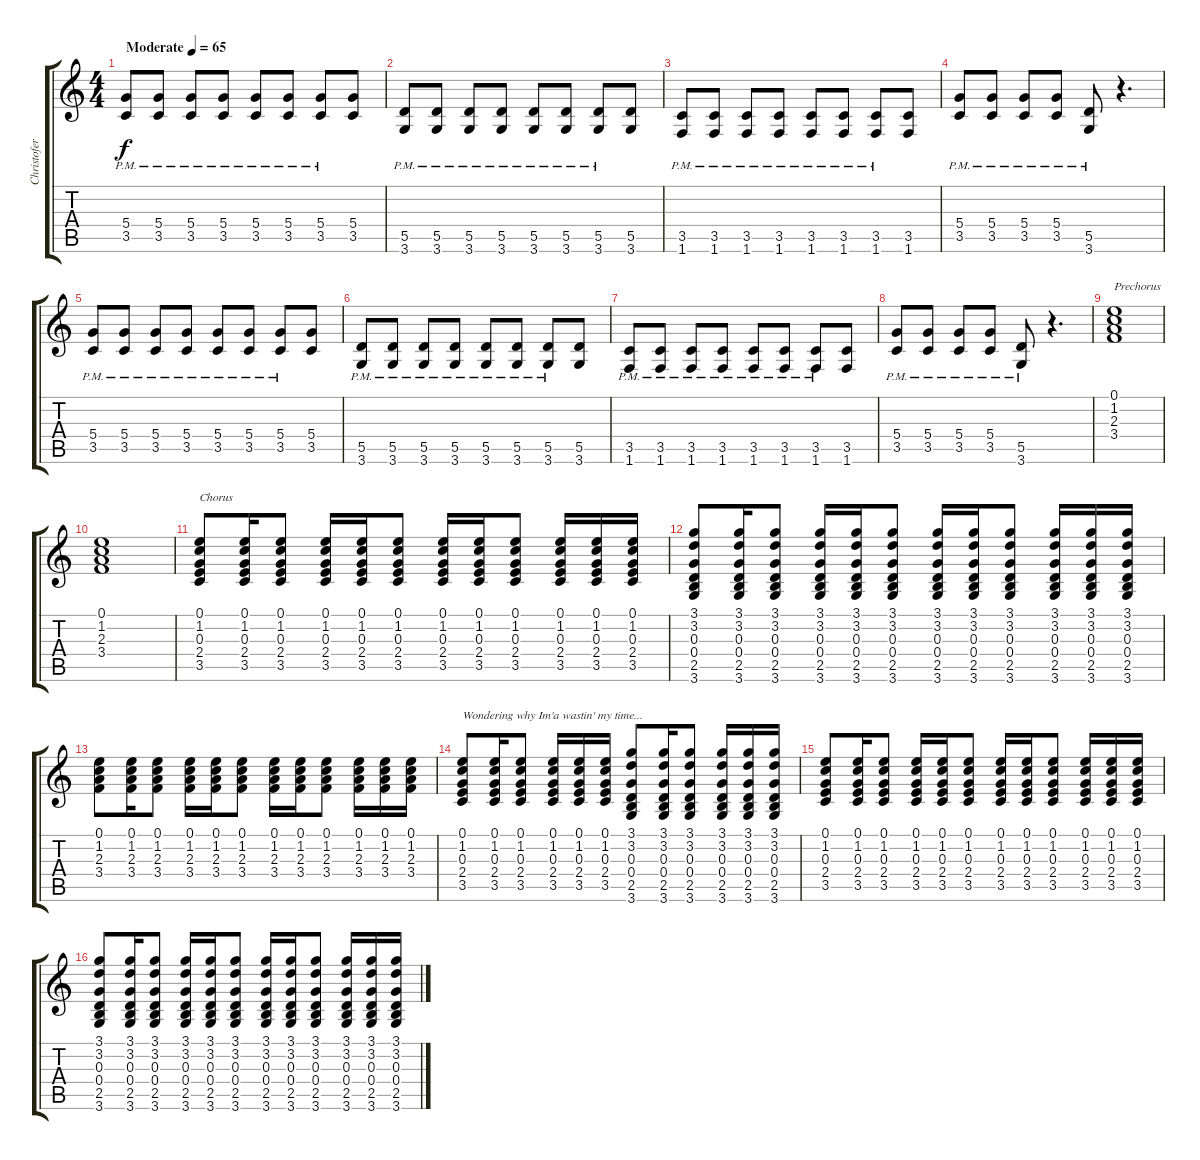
\track ("Christofer Drew Ingle" "Christofer") {instrument acousticguitarsteel}
\staff {score tabs}
\tuning (E4 B3 G3 D3 A2 E2) {hide}
\ts (4 4)
\tempo (65 "Moderate")
\clef g2
\ks c
(5.4{pm} 3.5{pm}).8{dy f instrument acousticguitarsteel} (5.4{pm} 3.5{pm}).8 (5.4{pm} 3.5{pm}).8 (5.4{pm} 3.5{pm}).8 (5.4{pm} 3.5{pm}).8 (5.4{pm} 3.5{pm}).8 (5.4{pm} 3.5{pm}).8 (5.4 3.5).8 |
(5.5{pm} 3.6{pm}).8 (5.5{pm} 3.6{pm}).8 (5.5{pm} 3.6{pm}).8 (5.5{pm} 3.6{pm}).8 (5.5{pm} 3.6{pm}).8 (5.5{pm} 3.6{pm}).8 (5.5{pm} 3.6{pm}).8 (5.5 3.6).8 |
(3.5{pm} 1.6{pm}).8 (3.5{pm} 1.6{pm}).8 (3.5{pm} 1.6{pm}).8 (3.5{pm} 1.6{pm}).8 (3.5{pm} 1.6{pm}).8 (3.5{pm} 1.6{pm}).8 (3.5{pm} 1.6{pm}).8 (3.5 1.6).8 |
(5.4{pm} 3.5{pm}).8 (5.4{pm} 3.5{pm}).8 (5.4{pm} 3.5{pm}).8 (5.4{pm} 3.5{pm}).8 (5.5{pm} 3.6{pm}).8 r.4{d} |
(5.4{pm} 3.5{pm}).8 (5.4{pm} 3.5{pm}).8 (5.4{pm} 3.5{pm}).8 (5.4{pm} 3.5{pm}).8 (5.4{pm} 3.5{pm}).8 (5.4{pm} 3.5{pm}).8 (5.4{pm} 3.5{pm}).8 (5.4 3.5).8 |
(5.5{pm} 3.6{pm}).8 (5.5{pm} 3.6{pm}).8 (5.5{pm} 3.6{pm}).8 (5.5{pm} 3.6{pm}).8 (5.5{pm} 3.6{pm}).8 (5.5{pm} 3.6{pm}).8 (5.5{pm} 3.6{pm}).8 (5.5 3.6).8 |
(3.5{pm} 1.6{pm}).8 (3.5{pm} 1.6{pm}).8 (3.5{pm} 1.6{pm}).8 (3.5{pm} 1.6{pm}).8 (3.5{pm} 1.6{pm}).8 (3.5{pm} 1.6{pm}).8 (3.5{pm} 1.6{pm}).8 (3.5 1.6).8 |
(5.4{pm} 3.5{pm}).8 (5.4{pm} 3.5{pm}).8 (5.4{pm} 3.5{pm}).8 (5.4{pm} 3.5{pm}).8 (5.5{pm} 3.6{pm}).8 r.4{d} |
(0.1 1.2 2.3 3.4).1{txt "Prechorus"} |
(0.1 1.2 2.3 3.4).1 |
(0.1 1.2 0.3 2.4 3.5).8{txt "Chorus"} (0.1 1.2 0.3 2.4 3.5).16 (0.1 1.2 0.3 2.4 3.5).8 (0.1 1.2 0.3 2.4 3.5).16 (0.1 1.2 0.3 2.4 3.5).16 (0.1 1.2 0.3 2.4 3.5).8 (0.1 1.2 0.3 2.4 3.5).16 (0.1 1.2 0.3 2.4 3.5).16 (0.1 1.2 0.3 2.4 3.5).8 (0.1 1.2 0.3 2.4 3.5).16 (0.1 1.2 0.3 2.4 3.5).16 (0.1 1.2 0.3 2.4 3.5).16 |
(3.1 3.2 0.3 0.4 2.5 3.6).8 (3.1 3.2 0.3 0.4 2.5 3.6).16 (3.1 3.2 0.3 0.4 2.5 3.6).8 (3.1 3.2 0.3 0.4 2.5 3.6).16 (3.1 3.2 0.3 0.4 2.5 3.6).16 (3.1 3.2 0.3 0.4 2.5 3.6).8 (3.1 3.2 0.3 0.4 2.5 3.6).16 (3.1 3.2 0.3 0.4 2.5 3.6).16 (3.1 3.2 0.3 0.4 2.5 3.6).8 (3.1 3.2 0.3 0.4 2.5 3.6).16 (3.1 3.2 0.3 0.4 2.5 3.6).16 (3.1 3.2 0.3 0.4 2.5 3.6).16 |
(0.1 1.2 2.3 3.4).8 (0.1 1.2 2.3 3.4).16 (0.1 1.2 2.3 3.4).8 (0.1 1.2 2.3 3.4).16 (0.1 1.2 2.3 3.4).16 (0.1 1.2 2.3 3.4).8 (0.1 1.2 2.3 3.4).16 (0.1 1.2 2.3 3.4).16 (0.1 1.2 2.3 3.4).8 (0.1 1.2 2.3 3.4).16 (0.1 1.2 2.3 3.4).16 (0.1 1.2 2.3 3.4).16 |
(0.1 1.2 0.3 2.4 3.5).8{txt "Wondering why Im'a wastin' my time..."} (0.1 1.2 0.3 2.4 3.5).16 (0.1 1.2 0.3 2.4 3.5).8 (0.1 1.2 0.3 2.4 3.5).16 (0.1 1.2 0.3 2.4 3.5).16 (0.1 1.2 0.3 2.4 3.5).16 (3.1 3.2 0.3 0.4 2.5 3.6).8 (3.1 3.2 0.3 0.4 2.5 3.6).16 (3.1 3.2 0.3 0.4 2.5 3.6).8 (3.1 3.2 0.3 0.4 2.5 3.6).16 (3.1 3.2 0.3 0.4 2.5 3.6).16 (3.1 3.2 0.3 0.4 2.5 3.6).16 |
(0.1 1.2 0.3 2.4 3.5).8 (0.1 1.2 0.3 2.4 3.5).16 (0.1 1.2 0.3 2.4 3.5).8 (0.1 1.2 0.3 2.4 3.5).16 (0.1 1.2 0.3 2.4 3.5).16 (0.1 1.2 0.3 2.4 3.5).8 (0.1 1.2 0.3 2.4 3.5).16 (0.1 1.2 0.3 2.4 3.5).16 (0.1 1.2 0.3 2.4 3.5).8 (0.1 1.2 0.3 2.4 3.5).16 (0.1 1.2 0.3 2.4 3.5).16 (0.1 1.2 0.3 2.4 3.5).16 |
(3.1 3.2 0.3 0.4 2.5 3.6).8 (3.1 3.2 0.3 0.4 2.5 3.6).16 (3.1 3.2 0.3 0.4 2.5 3.6).8 (3.1 3.2 0.3 0.4 2.5 3.6).16 (3.1 3.2 0.3 0.4 2.5 3.6).16 (3.1 3.2 0.3 0.4 2.5 3.6).8 (3.1 3.2 0.3 0.4 2.5 3.6).16 (3.1 3.2 0.3 0.4 2.5 3.6).16 (3.1 3.2 0.3 0.4 2.5 3.6).8 (3.1 3.2 0.3 0.4 2.5 3.6).16 (3.1 3.2 0.3 0.4 2.5 3.6).16 (3.1 3.2 0.3 0.4 2.5 3.6).16
